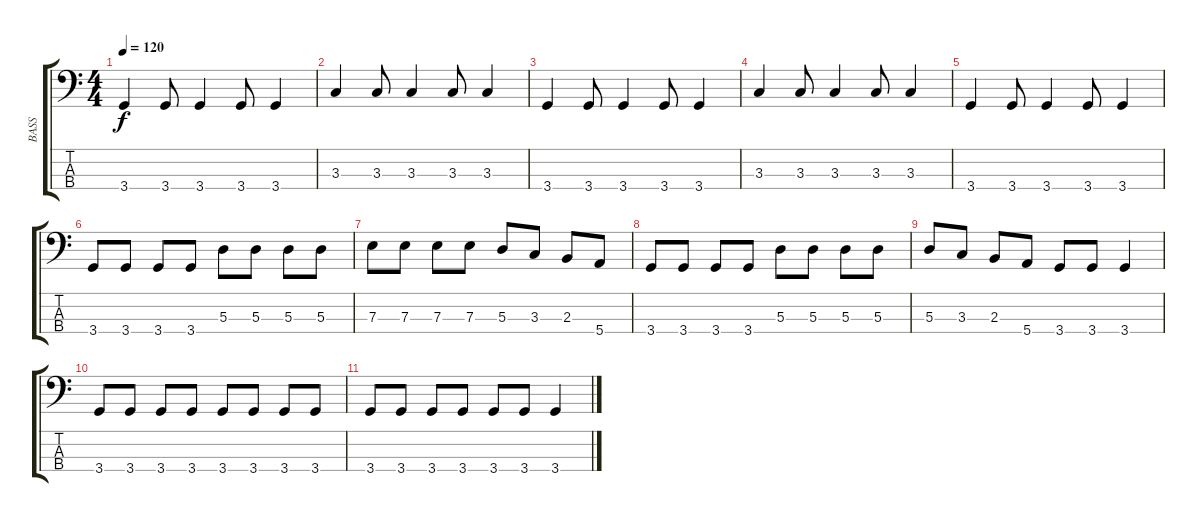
\track ("BASS" "BASS") {instrument electricbassfinger}
\staff {score tabs}
\tuning (G2 D2 A1 E1) {hide}
\ts (4 4)
\tempo 120
\clef f4
\ks c
3.4.4{dy f} 3.4.8 3.4.4 3.4.8 3.4.4 |
3.3.4 3.3.8 3.3.4 3.3.8 3.3.4 |
3.4.4 3.4.8 3.4.4 3.4.8 3.4.4 |
3.3.4 3.3.8 3.3.4 3.3.8 3.3.4 |
3.4.4 3.4.8 3.4.4 3.4.8 3.4.4 |
3.4.8 3.4.8 3.4.8 3.4.8 5.3.8 5.3.8 5.3.8 5.3.8 |
7.3.8 7.3.8 7.3.8 7.3.8 5.3.8 3.3.8 2.3.8 5.4.8 |
3.4.8 3.4.8 3.4.8 3.4.8 5.3.8 5.3.8 5.3.8 5.3.8 |
5.3.8 3.3.8 2.3.8 5.4.8 3.4.8 3.4.8 3.4.4 |
3.4.8 3.4.8 3.4.8 3.4.8 3.4.8 3.4.8 3.4.8 3.4.8 |
3.4.8 3.4.8 3.4.8 3.4.8 3.4.8 3.4.8 3.4.4
